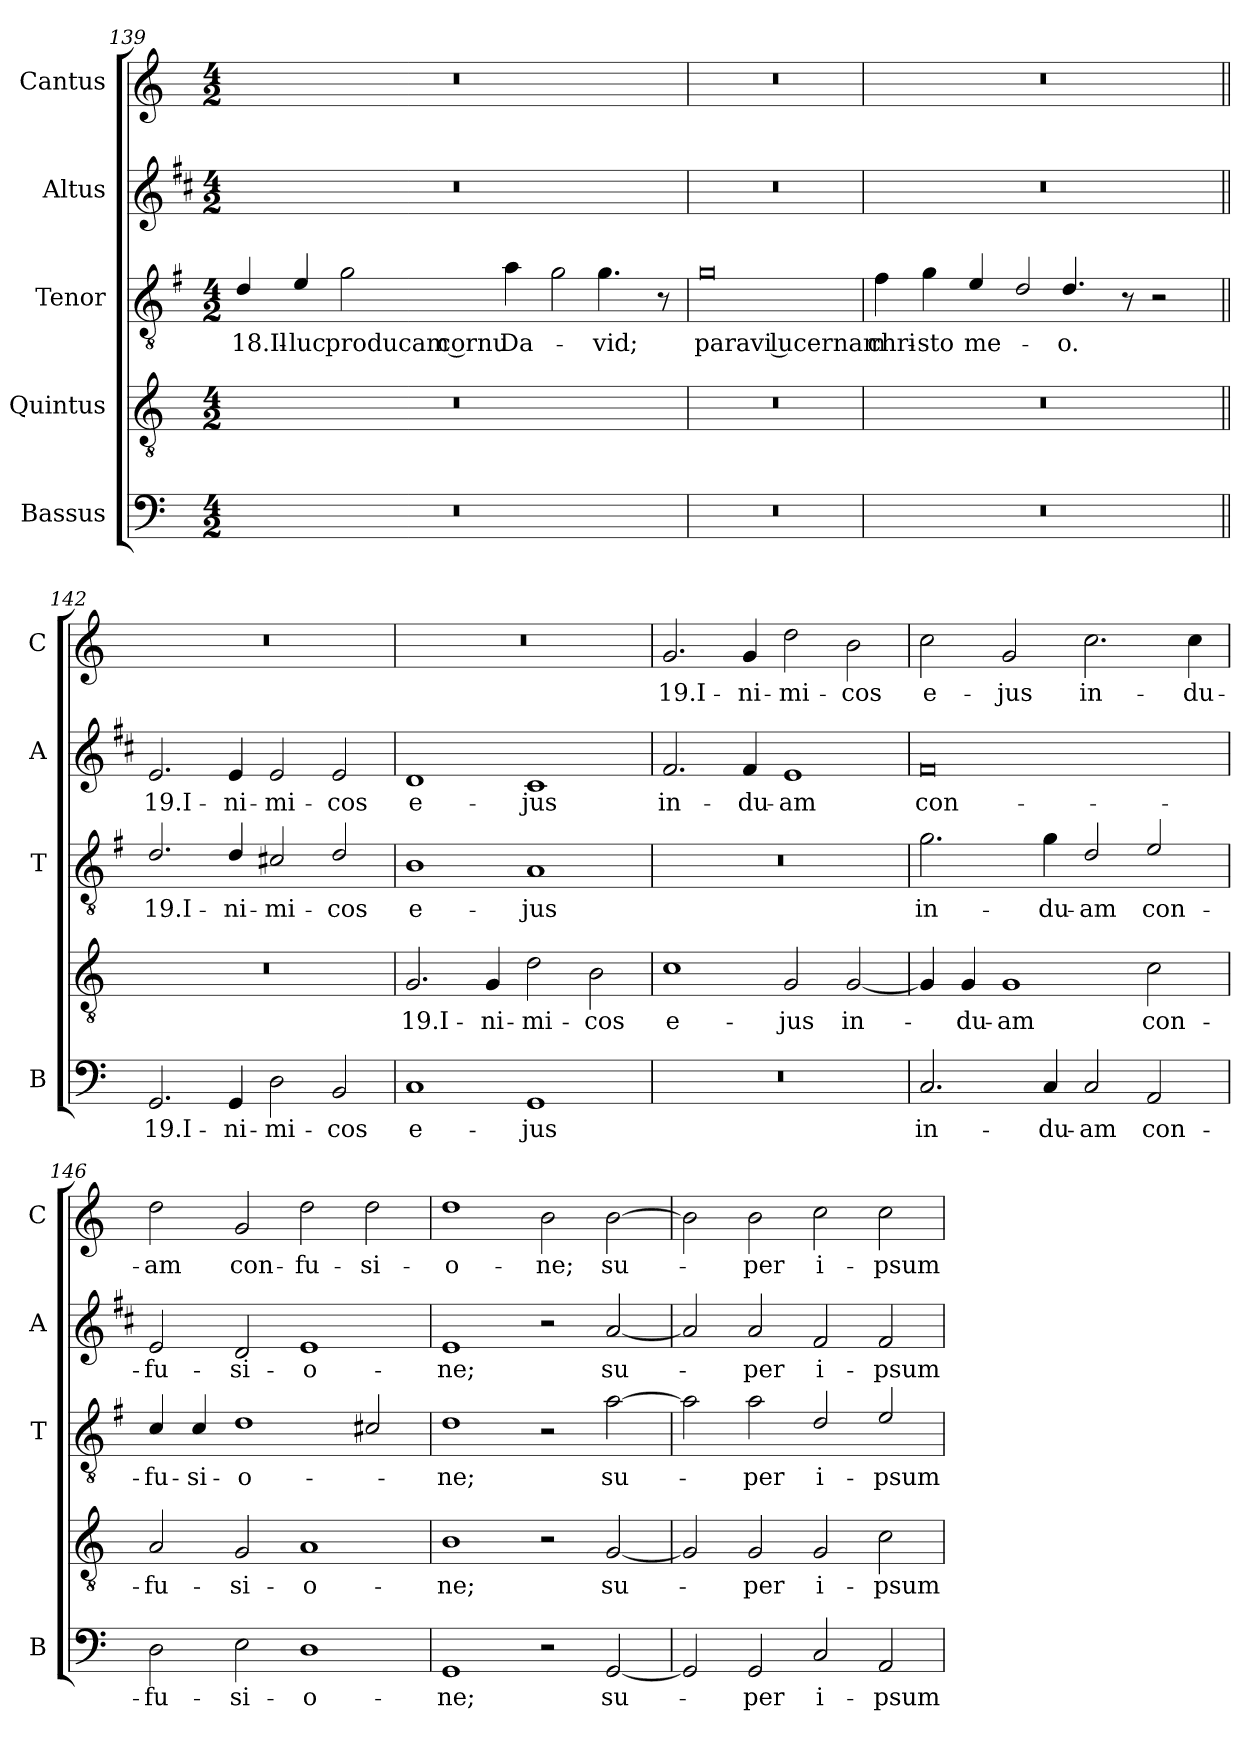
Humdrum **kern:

**kern	**text	**kern	**text	**kern	**text	**kern	**text	**kern	**text
*part5	*part5	*part4	*part4	*part3	*part3	*part2	*part2	*part1	*part1
*staff5	*staff5	*staff4	*staff4	*staff3	*staff3	*staff2	*staff2	*staff1	*staff1
*I"Bassus	*	*I"Quintus	*	*I"Tenor	*	*I"Altus	*	*I"Cantus	*
*I'B	*	*	*	*I'T	*	*I'A	*	*I'C	*
!!LO:LB:g=z
*clefF4	*	*clefGv2	*	*clefGv2	*	*clefG2	*	*clefG2	*
*	*	*	*	*ITrd4c7	*	*ITrd1c2	*	*	*
*k[]	*	*k[]	*	*k[]	*	*k[]	*	*k[]	*
*C:	*	*C:	*	*C:	*	*C:	*	*C:	*
*M4/2	*	*M4/2	*	*M4/2	*	*M4/2	*	*M4/2	*
=139	=139	=139	=139	=139	=139	=139	=139	=139	=139
!	!	!	!	!	!LO:LY:b	!	!	!	!
0r	.	0r	.	4G/	18.Il-	0r	.	0r	.
!	!	!	!	!	!LO:LY:b	!	!	!	!
.	.	.	.	4A/	-luc	.	.	.	.
!	!	!	!	!	!LO:LY:b	!	!	!	!
.	.	.	.	2c\	producam cornu	.	.	.	.
!	!	!	!	!	!LO:LY:b	!	!	!	!
.	.	.	.	4d\	Da-	.	.	.	.
!	!	!	!	!LO:N:head=open	!	!	!	!	!
.	.	.	.	4c\	.	.	.	.	.
!	!	!	!	!	!LO:LY:b	!	!	!	!
.	.	.	.	4.c\	-vid;	.	.	.	.
.	.	.	.	8r	.	.	.	.	.
=140	=140	=140	=140	=140	=140	=140	=140	=140	=140
!	!	!	!	!	!LO:LY:b	!	!	!	!
0r	.	0r	.	0c	paravi lucernam	0r	.	0r	.
=141	=141	=141	=141	=141	=141	=141	=141	=141	=141
!	!	!	!	!	!LO:LY:b	!	!	!	!
0r	.	0r	.	4B\	chri-	0r	.	0r	.
!	!	!	!	!	!LO:LY:b	!	!	!	!
.	.	.	.	4c\	-sto	.	.	.	.
!	!	!	!	!	!LO:LY:b	!	!	!	!
.	.	.	.	4A/	me-	.	.	.	.
!	!	!	!	!LO:N:head=open	!	!	!	!	!
.	.	.	.	4G/	.	.	.	.	.
!	!	!	!	!	!LO:LY:b	!	!	!	!
.	.	.	.	4.G/	-o.	.	.	.	.
.	.	.	.	8r	.	.	.	.	.
.	.	.	.	2r	.	.	.	.	.
!!LO:LB:g=z
=142||	=142||	=142||	=142||	=142||	=142||	=142||	=142||	=142||	=142||
!	!LO:LY:b	!	!	!	!LO:LY:b	!	!LO:LY:b	!	!
2.GG/	19.I-	0r	.	2.G/	19.I-	2.d/	19.I-	0r	.
!	!LO:LY:b	!	!	!	!LO:LY:b	!	!LO:LY:b	!	!
4GG/	-ni-	.	.	4G/	-ni-	4d/	-ni-	.	.
!	!LO:LY:b	!	!	!	!LO:LY:b	!	!LO:LY:b	!	!
2D\	-mi-	.	.	2F#X/	-mi-	2d/	-mi-	.	.
!	!LO:LY:b	!	!	!	!LO:LY:b	!	!LO:LY:b	!	!
2BB/	-cos	.	.	2G/	-cos	2d/	-cos	.	.
=143	=143	=143	=143	=143	=143	=143	=143	=143	=143
!	!LO:LY:b	!	!LO:LY:b	!	!LO:LY:b	!	!LO:LY:b	!	!
1C	e-	2.G/	19.I-	1E	e-	1c	e-	0r	.
!	!	!	!LO:LY:b	!	!	!	!	!	!
.	.	4G/	-ni-	.	.	.	.	.	.
!	!LO:LY:b	!	!LO:LY:b	!	!LO:LY:b	!	!LO:LY:b	!	!
1GG	-jus	2d\	-mi-	1D	-jus	1B	-jus	.	.
!	!	!	!LO:LY:b	!	!	!	!	!	!
.	.	2B\	-cos	.	.	.	.	.	.
=144	=144	=144	=144	=144	=144	=144	=144	=144	=144
!	!	!	!LO:LY:b	!	!	!	!LO:LY:b	!	!LO:LY:b
0r	.	1c	e-	0r	.	2.e/	in-	2.g/	19.I-
!	!	!	!	!	!	!	!LO:LY:b	!	!LO:LY:b
.	.	.	.	.	.	4e/	-du-	4g/	-ni-
!	!	!	!LO:LY:b	!	!	!	!LO:LY:b	!	!LO:LY:b
.	.	2G/	-jus	.	.	1d	-am	2dd\	-mi-
!	!	!	!LO:LY:b	!	!	!	!	!	!LO:LY:b
.	.	[2G/	in-	.	.	.	.	2b\	-cos
=145	=145	=145	=145	=145	=145	=145	=145	=145	=145
!	!LO:LY:b	!	!	!	!LO:LY:b	!	!LO:LY:b	!	!LO:LY:b
2.C/	in-	4G/]	.	2.c\	in-	0e	con-	2cc\	e-
!	!	!	!LO:LY:b	!	!	!	!	!	!
.	.	4G/	-du-	.	.	.	.	.	.
!	!	!	!LO:LY:b	!	!	!	!	!	!LO:LY:b
.	.	1G	-am	.	.	.	.	2g/	-jus
!	!LO:LY:b	!	!	!	!LO:LY:b	!	!	!	!
4C/	-du-	.	.	4c\	-du-	.	.	.	.
!	!LO:LY:b	!	!	!	!LO:LY:b	!	!	!	!LO:LY:b
2C/	-am	.	.	2G/	-am	.	.	2.cc\	in-
!	!LO:LY:b	!	!LO:LY:b	!	!LO:LY:b	!	!	!	!
2AA/	con-	2c\	con-	2A/	con-	.	.	.	.
!	!	!	!	!	!	!	!	!	!LO:LY:b
.	.	.	.	.	.	.	.	4cc\	-du-
=146	=146	=146	=146	=146	=146	=146	=146	=146	=146
!	!LO:LY:b	!	!LO:LY:b	!	!LO:LY:b	!	!LO:LY:b	!	!LO:LY:b
2D\	-fu-	2A/	-fu-	4F/	-fu-	2d/	-fu-	2dd\	-am
!	!	!	!	!	!LO:LY:b	!	!	!	!
.	.	.	.	4F/	-si-	.	.	.	.
!	!LO:LY:b	!	!LO:LY:b	!	!LO:LY:b	!	!LO:LY:b	!	!LO:LY:b
2E\	-si-	2G/	-si-	1G	-o-	2c/	-si-	2g/	con-
!	!LO:LY:b	!	!LO:LY:b	!	!	!	!LO:LY:b	!	!LO:LY:b
1D	-o-	1A	-o-	.	.	1d	-o-	2dd\	-fu-
!	!	!	!	!	!	!	!	!	!LO:LY:b
.	.	.	.	2F#X/	.	.	.	2dd\	-si-
=147	=147	=147	=147	=147	=147	=147	=147	=147	=147
!	!LO:LY:b	!	!LO:LY:b	!	!LO:LY:b	!	!LO:LY:b	!	!LO:LY:b
1GG	-ne;	1B	-ne;	1G	-ne;	1d	-ne;	1dd	-o-
!	!	!	!	!	!	!	!	!	!LO:LY:b
2r	.	2r	.	2r	.	2r	.	2b\	-ne;
!	!LO:LY:b	!	!LO:LY:b	!	!LO:LY:b	!	!LO:LY:b	!	!LO:LY:b
[2GG/	su-	[2G/	su-	[2d\	su-	[2g/	su-	[2b\	su-
!!LO:LB:g=z
=148	=148	=148	=148	=148	=148	=148	=148	=148	=148
2GG/]	.	2G/]	.	2d\]	.	2g/]	.	2b\]	.
!	!LO:LY:b	!	!LO:LY:b	!	!LO:LY:b	!	!LO:LY:b	!	!LO:LY:b
2GG/	-per	2G/	-per	2d\	-per	2g/	-per	2b\	-per
!	!LO:LY:b	!	!LO:LY:b	!	!LO:LY:b	!	!LO:LY:b	!	!LO:LY:b
2C/	i-	2G/	i-	2G/	i-	2e/	i-	2cc\	i-
!	!LO:LY:b	!	!LO:LY:b	!	!LO:LY:b	!	!LO:LY:b	!	!LO:LY:b
2AA/	-psum	2c\	-psum	2A/	-psum	2e/	-psum	2cc\	-psum
=	=	=	=	=	=	=	=	=	=
*-	*-	*-	*-	*-	*-	*-	*-	*-	*-
